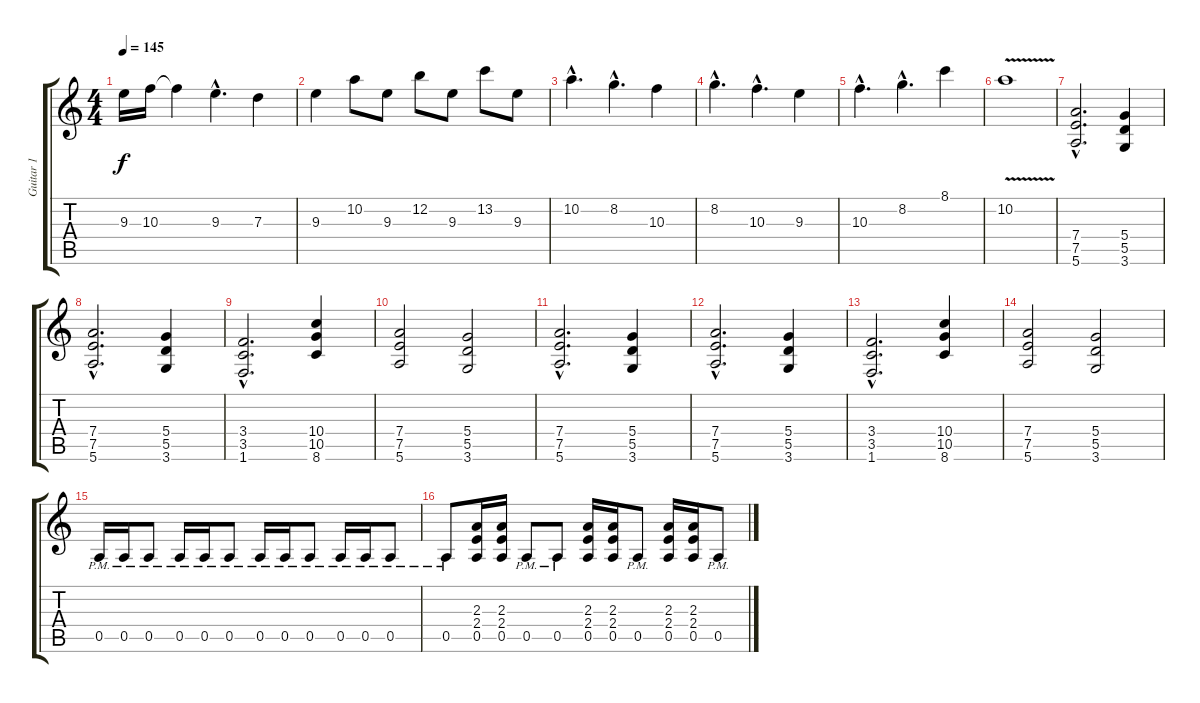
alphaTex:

\track ("Guitar 1" "Guitar 1") {instrument overdrivenguitar}
\staff {score tabs}
\tuning (E4 B3 G3 D3 A2 E2) {hide}
\ts (4 4)
\tempo 145
\clef g2
\ks c
9.3.16{dy f} 10.3.16 10.3{t}.4 9.3{hac}.4{d} 7.3.4 |
9.3.4 10.2.8 9.3.8 12.2.8 9.3.8 13.2.8 9.3.8 |
10.2{hac}.4{d} 8.2{hac}.4{d} 10.3.4 |
8.2{hac}.4{d} 10.3{hac}.4{d} 9.3.4 |
10.3{hac}.4{d} 8.2{hac}.4{d} 8.1.4 |
10.2{v}.1 |
(7.4{hac} 7.5{hac} 5.6{hac}).2{d} (5.4 5.5 3.6).4 |
(7.4{hac} 7.5{hac} 5.6{hac}).2{d} (5.4 5.5 3.6).4 |
(3.4{hac} 3.5{hac} 1.6{hac}).2{d} (10.4 10.5 8.6).4 |
(7.4 7.5 5.6).2 (5.4 5.5 3.6).2 |
(7.4{hac} 7.5{hac} 5.6{hac}).2{d} (5.4 5.5 3.6).4 |
(7.4{hac} 7.5{hac} 5.6{hac}).2{d} (5.4 5.5 3.6).4 |
(3.4{hac} 3.5{hac} 1.6{hac}).2{d} (10.4 10.5 8.6).4 |
(7.4 7.5 5.6).2 (5.4 5.5 3.6).2 |
0.5{pm}.16 0.5{pm}.16 0.5{pm}.8 0.5{pm}.16 0.5{pm}.16 0.5{pm}.8 0.5{pm}.16 0.5{pm}.16 0.5{pm}.8 0.5{pm}.16 0.5{pm}.16 0.5{pm}.8 |
0.5{pm}.8 (2.3 2.4 0.5).16 (2.3 2.4 0.5).16 0.5{pm}.8 0.5{pm}.8 (2.3 2.4 0.5).16 (2.3 2.4 0.5).16 0.5{pm}.8 (2.3 2.4 0.5).16 (2.3 2.4 0.5).16 0.5{pm}.8
